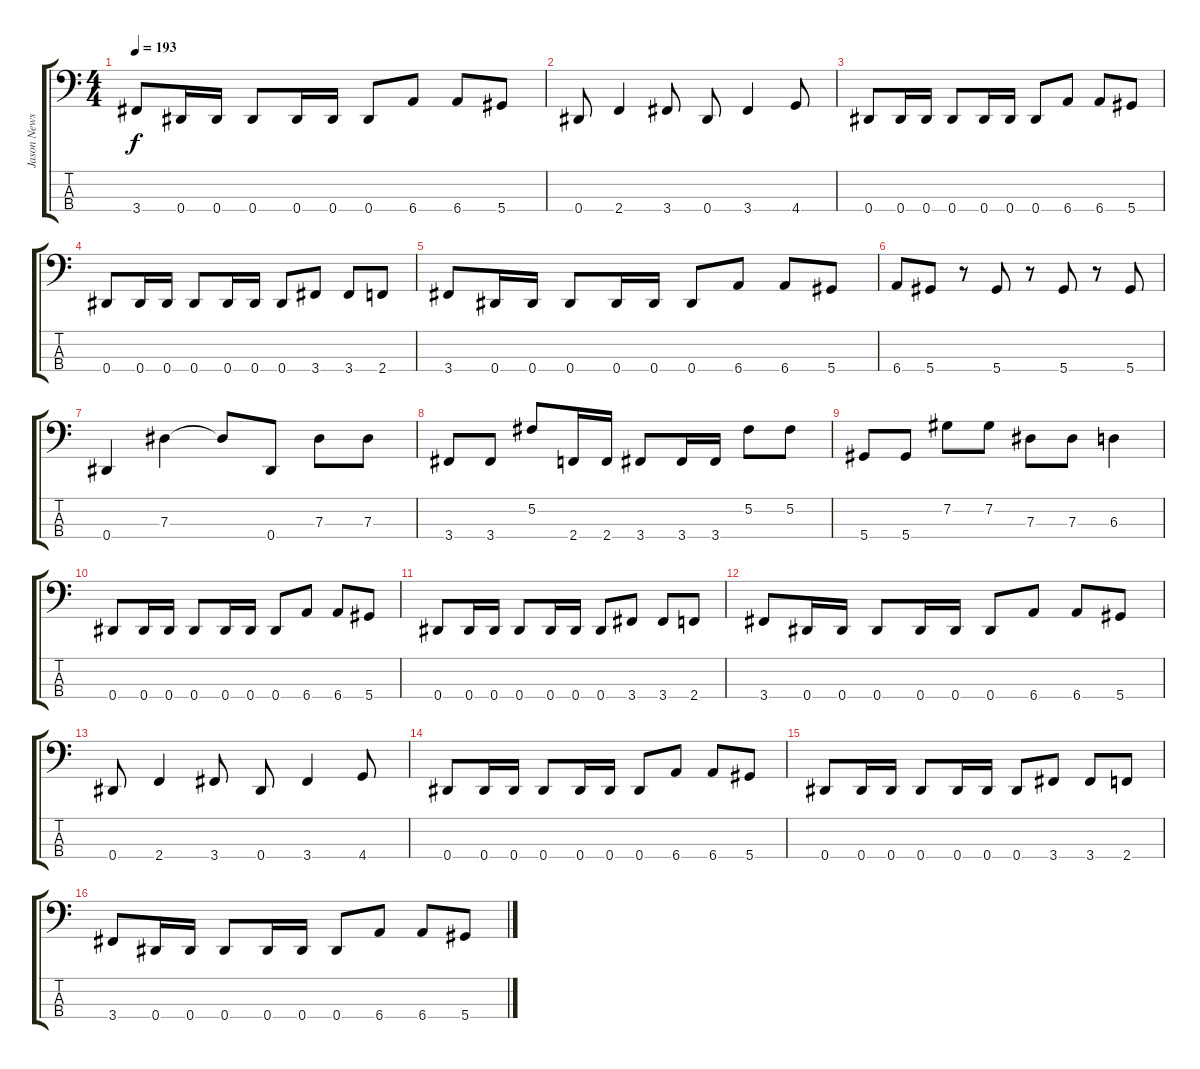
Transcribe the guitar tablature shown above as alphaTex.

\track ("Jason Newsted" "Jason News") {instrument electricbasspick}
\staff {score tabs}
\tuning (Gb2 Db2 Ab1 Eb1) {hide}
\ts (4 4)
\tempo 193
\clef f4
\ks c
3.4.8{dy f} 0.4.16 0.4.16 0.4.8 0.4.16 0.4.16 0.4.8 6.4.8 6.4.8 5.4.8 |
0.4.8 2.4.4 3.4.8 0.4.8 3.4.4 4.4.8 |
0.4.8 0.4.16 0.4.16 0.4.8 0.4.16 0.4.16 0.4.8 6.4.8 6.4.8 5.4.8 |
0.4.8 0.4.16 0.4.16 0.4.8 0.4.16 0.4.16 0.4.8 3.4.8 3.4.8 2.4.8 |
3.4.8 0.4.16 0.4.16 0.4.8 0.4.16 0.4.16 0.4.8 6.4.8 6.4.8 5.4.8 |
6.4.8 5.4.8 r.8 5.4.8 r.8 5.4.8 r.8 5.4.8 |
0.4.4 7.3.4 7.3{t}.8 0.4.8 7.3.8 7.3.8 |
3.4.8 3.4.8 5.2.8 2.4.16 2.4.16 3.4.8 3.4.16 3.4.16 5.2.8 5.2.8 |
5.4.8 5.4.8 7.2.8 7.2.8 7.3.8 7.3.8 6.3.4 |
0.4.8 0.4.16 0.4.16 0.4.8 0.4.16 0.4.16 0.4.8 6.4.8 6.4.8 5.4.8 |
0.4.8 0.4.16 0.4.16 0.4.8 0.4.16 0.4.16 0.4.8 3.4.8 3.4.8 2.4.8 |
3.4.8 0.4.16 0.4.16 0.4.8 0.4.16 0.4.16 0.4.8 6.4.8 6.4.8 5.4.8 |
0.4.8 2.4.4 3.4.8 0.4.8 3.4.4 4.4.8 |
0.4.8 0.4.16 0.4.16 0.4.8 0.4.16 0.4.16 0.4.8 6.4.8 6.4.8 5.4.8 |
0.4.8 0.4.16 0.4.16 0.4.8 0.4.16 0.4.16 0.4.8 3.4.8 3.4.8 2.4.8 |
3.4.8 0.4.16 0.4.16 0.4.8 0.4.16 0.4.16 0.4.8 6.4.8 6.4.8 5.4.8
